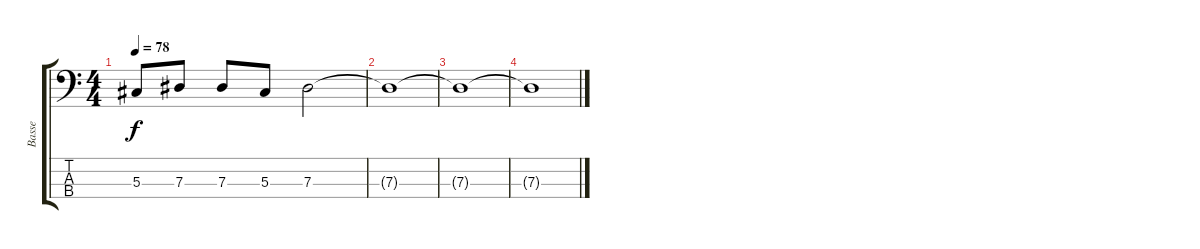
\track ("Basse" "Basse") {instrument electricbassfinger}
\staff {score tabs}
\tuning (Gb2 Db2 Ab1 Eb1) {hide}
\ts (4 4)
\tempo 78
\clef f4
\ks c
5.3.8{dy f} 7.3.8 7.3.8 5.3.8 7.3.2 |
7.3{t}.1 |
7.3{t}.1 |
7.3{t}.1
